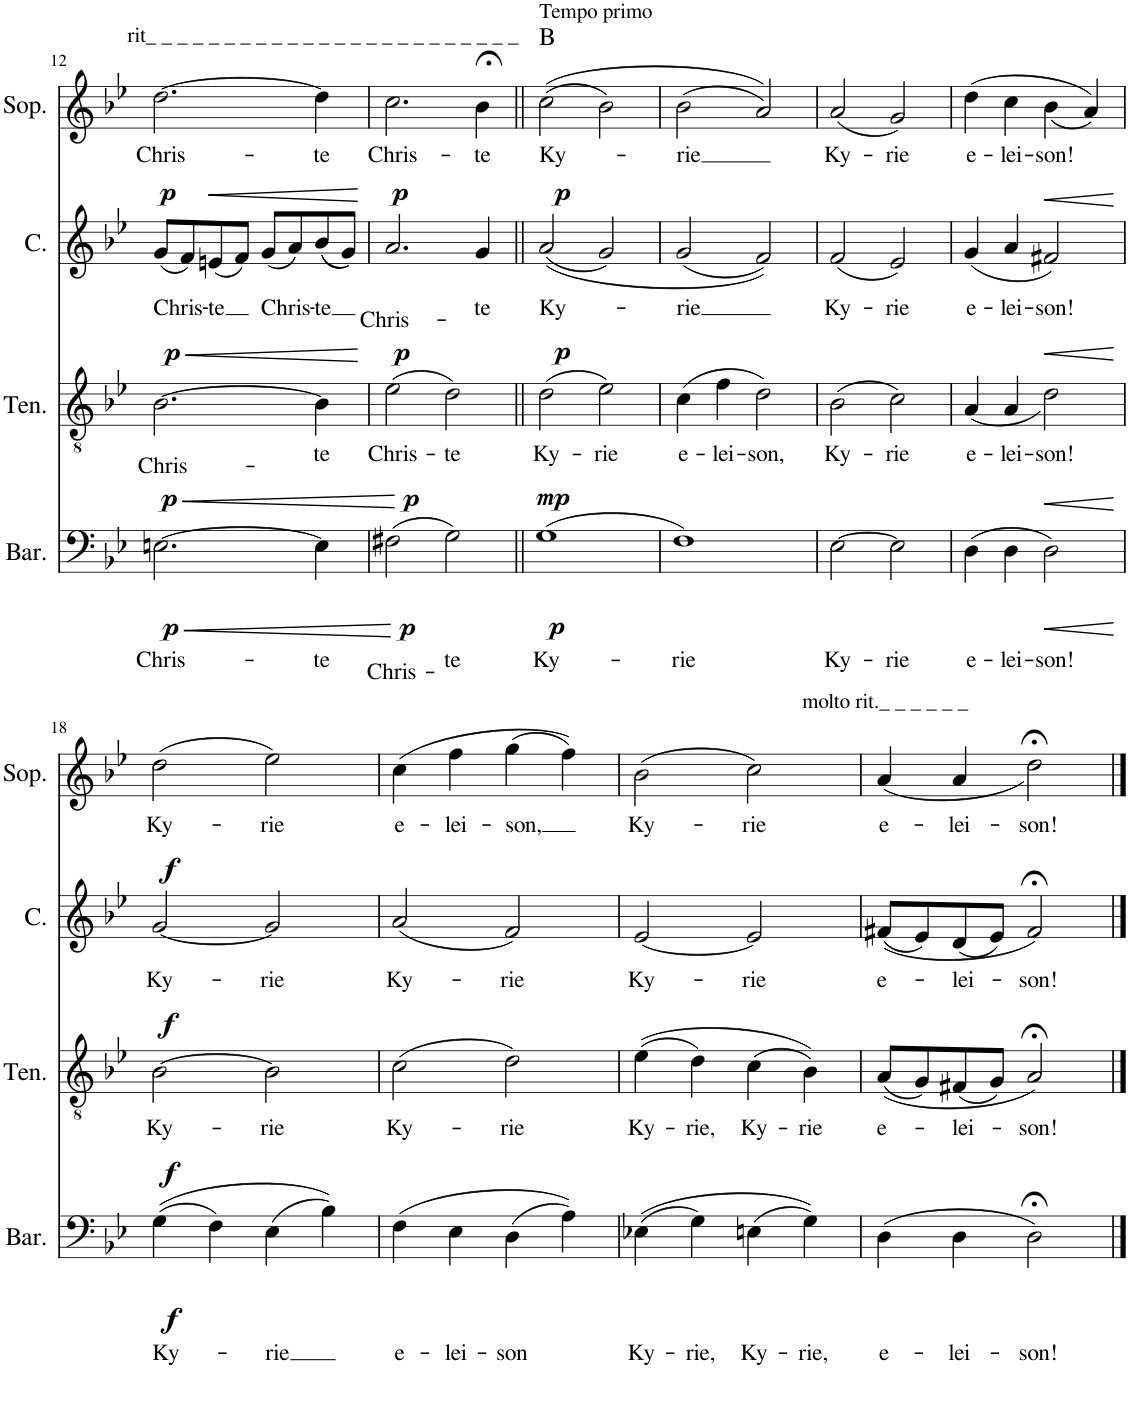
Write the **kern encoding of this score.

**kern	**text	**dynam	**kern	**text	**dynam	**kern	**text	**dynam	**kern	**text	**harte
*part4	*part4	*part4	*part3	*part3	*part3	*part2	*part2	*part2	*part1	*part1	*part1
*staff4	*staff4	*staff4	*staff3	*staff3	*staff3	*staff2	*staff2	*staff2	*staff1	*staff1	*
*I"Barítono	*	*	*I"Tenor	*	*	*I"Contralto	*	*	*I"Soprano	*	*
*I'Bar.	*	*	*I'Ten.	*	*	*I'C.	*	*	*I'Sop.	*	*
!!LO:PB:g=z
*clefF4	*	*	*clefGv2	*	*	*clefG2	*	*	*clefG2	*	*
*k[b-e-]	*	*	*k[b-e-]	*	*	*k[b-e-]	*	*	*k[b-e-]	*	*
*M4/4	*	*	*M4/4	*	*	*M4/4	*	*	*M4/4	*	*
=12	=12	=12	=12	=12	=12	=12	=12	=12	=12	=12	=12
!	!	!	!	!	!	!	!	!	!LO:TX:a:t=rit_ _ _ _ _ _ _ _ _ _ _ _ _ _ _ _ _ _ _ _ _ _ _ _	!	!
!	!LO:LY:b	!LO:HP:b	!	!LO:LY:b	!LO:HP:b	!	!LO:LY:b	!	!	!LO:LY:b	!
!	!	!LO:DY:n=1:a	!	!	!	!	!	!	!	!	!
!	!	!LO:DY:n=2:b	!	!	!LO:DY:n=1:a	!	!	!LO:DY:a	!	!	!
[2.En\	Chris-	< p p	[2.B-\	Chris-	< p	(8g/L	Chris-	p	[2.dd\	Chris-	.
.	.	.	.	.	.	8f/)	.	.	.	.	.
!	!	!	!	!	!	!	!LO:LY:b	!LO:HP:b	!	!	!
.	.	.	.	.	.	(8en/	-te	<	.	.	.
.	.	.	.	.	.	8f/J)	.	.	.	.	.
!	!	!	!	!	!	!	!LO:LY:b	!	!	!	!
.	.	.	.	.	.	(8g/L	Chris-	.	.	.	.
.	.	.	.	.	.	8a/)	.	.	.	.	.
!	!LO:LY:b	!LO:HP:b	!	!LO:LY:b	!	!	!LO:LY:b	!	!	!LO:LY:b	!
4E\]	-te	<	4B-\]	-te	.	((8b-/	-te	.	4dd\]	te	.
.	.	.	.	.	.	8g/J))	.	.	.	.	.
.	.	[ [	.	.	[	.	.	[	.	.	.
=13	=13	=13	=13	=13	=13	=13	=13	=13	=13	=13	=13
!	!LO:LY:b	!LO:DY:a	!	!LO:LY:b	!	!	!LO:LY:b	!	!	!LO:LY:b	!
!	!	!LO:DY:n=1:b	!	!	!LO:DY:a	!	!	!LO:DY:a	!	!	!
(2F#X\	Chris-	p p	(2e-\	Chris-	p	2.a/	Chris-	p	2.cc;<\	Chris-	.
!	!LO:LY:b	!	!	!LO:LY:b	!	!	!	!	!	!	!
2G\)	-te	.	2d\)	-te	.	.	.	.	.	.	.
!	!	!	!	!	!	!	!LO:LY:b	!	!	!LO:LY:b	!
.	.	.	.	.	.	4g/	-te	.	4b-\	-te	.
=14||	=14||	=14||	=14||	=14||	=14||	=14||	=14||	=14||	=14||	=14||	=14||
!	!	!	!	!	!	!	!	!	!LO:TX:a:t=Tempo primo	!	!
!	!LO:LY:b	!LO:DY:b	!	!LO:LY:b	!	!	!LO:LY:b	!	!	!LO:LY:b	!
!	!	!LO:DY:n=1:a	!	!	!LO:DY:a	!	!	!LO:DY:a	!	!	!
(1G	Ky-	p mp	(2d\	Ky-	p	((2a/	Ky-	p	((2cc\	Ky-	B:maj
!	!	!	!	!LO:LY:b	!	!	!	!	!	!	!
.	.	.	2e-\)	-rie	.	2g/)	.	.	2b-\)	.	.
=15	=15	=15	=15	=15	=15	=15	=15	=15	=15	=15	=15
!	!LO:LY:b	!	!	!LO:LY:b	!	!	!LO:LY:b	!	!	!LO:LY:b	!
1F)	-rie	.	(4c\	e-	.	(2g/	-rie	.	(2b-\	-rie	.
!	!	!	!	!LO:LY:b	!	!	!	!	!	!	!
.	.	.	4f\	-lei-	.	.	.	.	.	.	.
!	!	!	!	!LO:LY:b	!	!	!	!	!	!	!
.	.	.	2d\)	-son,	.	2f/))	.	.	2a/))	.	.
=16	=16	=16	=16	=16	=16	=16	=16	=16	=16	=16	=16
!	!LO:LY:b	!	!	!LO:LY:b	!	!	!LO:LY:b	!	!	!LO:LY:b	!
[2E-\	Ky-	.	(2B-\	Ky-	.	(2f/	Ky-	.	(2a/	Ky-	.
!	!LO:LY:b	!	!	!LO:LY:b	!	!	!LO:LY:b	!	!	!LO:LY:b	!
2E-\]	-rie	.	2c\)	-rie	.	2e-/)	-rie	.	2g/)	-rie	.
=17	=17	=17	=17	=17	=17	=17	=17	=17	=17	=17	=17
!	!LO:LY:b	!	!	!LO:LY:b	!	!	!LO:LY:b	!	!	!LO:LY:b	!
(4D\	e-	.	(<4A/	e-	.	(4g/	e-	.	(4dd\	e-	.
!	!LO:LY:b	!	!	!LO:LY:b	!	!	!LO:LY:b	!	!	!LO:LY:b	!
4D\	-lei-	.	4A/	-lei-	.	4a/	-lei-	.	4cc\	-lei-	.
!	!LO:LY:b	!LO:HP:b	!	!	!	!	!	!	!	!	!
!	!	!LO:HP:n=1:b	!	!LO:LY:b	!LO:HP:b	!	!LO:LY:b	!LO:HP:b	!	!LO:LY:b	!
2D\)	-son!	< <	2d\)	-son!	<	2f#X/)	-son!	<	(<4b-\	-son!	.
.	.	.	.	.	.	.	.	.	4a/))	.	.
.	.	[	.	.	[	.	.	[	.	.	.
!!LO:LB:g=z
=18	=18	=18	=18	=18	=18	=18	=18	=18	=18	=18	=18
!	!LO:LY:b	!LO:DY:a	!	!LO:LY:b	!	!	!LO:LY:b	!	!	!LO:LY:b	!
!	!	!LO:DY:n=1:b	!	!	!LO:DY:a	!	!	!LO:DY:a	!	!	!
((4G\	Ky-	f f	[2B-\	Ky-	f	[2g/	Ky-	f	(2dd\	Ky-	.
4F\)	.	[	.	.	.	.	.	.	.	.	.
!	!LO:LY:b	!	!	!LO:LY:b	!	!	!LO:LY:b	!	!	!LO:LY:b	!
(4E-\	-rie	.	2B-\]	-rie	.	2g/]	-rie	.	2ee-\)	-rie	.
4B-\))	.	.	.	.	.	.	.	.	.	.	.
=19	=19	=19	=19	=19	=19	=19	=19	=19	=19	=19	=19
!	!LO:LY:b	!	!	!LO:LY:b	!	!	!LO:LY:b	!	!	!LO:LY:b	!
(4F\	e-	.	(2c\	Ky-	.	(2a/	Ky-	.	(4cc\	e-	.
!	!LO:LY:b	!	!	!	!	!	!	!	!	!LO:LY:b	!
4E-\	-lei-	.	.	.	.	.	.	.	4ff\	-lei-	.
!	!LO:LY:b	!	!	!LO:LY:b	!	!	!LO:LY:b	!	!	!LO:LY:b	!
(4D\	-son	.	2d\)	-rie	.	2f/)	-rie	.	(4gg\	-son,	.
4A\))	.	.	.	.	.	.	.	.	4ff\))	.	.
=20	=20	=20	=20	=20	=20	=20	=20	=20	=20	=20	=20
!	!LO:LY:b	!	!	!LO:LY:b	!	!	!LO:LY:b	!	!	!LO:LY:b	!
((4E-X\	Ky-	.	((4e-\	Ky-	.	[2e-/	Ky-	.	(2b-\	Ky-	.
!	!LO:LY:b	!	!	!LO:LY:b	!	!	!	!	!	!	!
4G\)	-rie,	.	4d\)	-rie,	.	.	.	.	.	.	.
!	!LO:LY:b	!	!	!LO:LY:b	!	!	!LO:LY:b	!	!	!LO:LY:b	!
(4En\	Ky-	.	(4c\	Ky-	.	2e-/]	-rie	.	2cc\)	-rie	.
!	!LO:LY:b	!	!	!LO:LY:b	!	!	!	!	!	!	!
4G\))	-rie,	.	4B-\))	-rie	.	.	.	.	.	.	.
=21	=21	=21	=21	=21	=21	=21	=21	=21	=21	=21	=21
!	!	!	!	!	!	!	!	!	!LO:TX:a:t=molto rit._ _ _ _ _ _	!	!
!	!LO:LY:b	!	!	!LO:LY:b	!	!	!LO:LY:b	!	!	!LO:LY:b	!
(4D\	e-	.	((8A/L	e-	.	((8f#X/L	e-	.	(<4a/	e-	.
.	.	.	8G/)	.	.	8e-/)	.	.	.	.	.
!	!LO:LY:b	!	!	!LO:LY:b	!	!	!LO:LY:b	!	!	!LO:LY:b	!
4D\	-lei-	.	(8F#X/	-lei-	.	(8d/	-lei-	.	4a/	-lei-	.
.	.	.	8G/J)	.	.	8e-/J)	.	.	.	.	.
!	!LO:LY:b	!	!	!LO:LY:b	!	!	!LO:LY:b	!	!	!LO:LY:b	!
2D;<\)	-son!	.	2A;</)	-son!	.	2f#;</)	-son!	.	2dd;<\)	-son!	.
==	==	==	==	==	==	==	==	==	==	==	==
*-	*-	*-	*-	*-	*-	*-	*-	*-	*-	*-	*-
